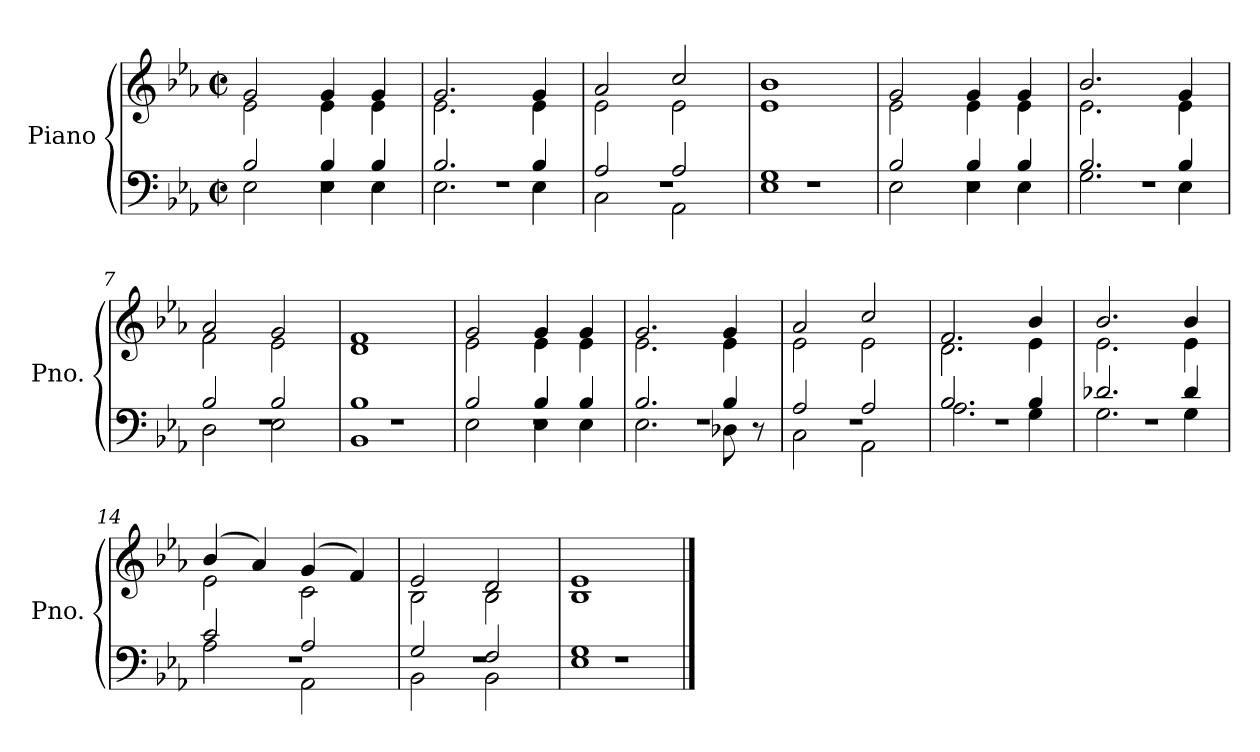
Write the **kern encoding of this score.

**kern	**kern
*part1	*part1
*staff2	*staff1
*I"Piano	*
*I'Pno.	*
*clefF4	*clefG2
*k[b-e-a-]	*k[b-e-a-]
*M2/2	*M2/2
*met(c|)	*met(c|)
=1	=1
*^	*^
*	*^	*	*
1r	2B-/	2E-\	2g/	2e-\
.	4B-/	4E-\	4g/	4e-\
.	4B-/	4E-\	4g/	4e-\
=2	=2	=2	=2	=2
1r	2.B-/	2.E-\	2.g/	2.e-\
.	4B-/	4E-\	4g/	4e-\
=3	=3	=3	=3	=3
1r	2A-/	2C\	2a-/	2e-\
.	2A-/	2AA-\	2cc/	2e-\
=4	=4	=4	=4	=4
1r	1G	1E-	1b-	1e-
=5	=5	=5	=5	=5
1r	2B-/	2E-\	2g/	2e-\
.	4B-/	4E-\	4g/	4e-\
.	4B-/	4E-\	4g/	4e-\
=6	=6	=6	=6	=6
1r	2.B-/	2.G\	2.b-/	2.e-\
.	4B-/	4E-\	4g/	4e-\
=7	=7	=7	=7	=7
1r	2B-/	2D\	2a-/	2f\
.	2B-/	2E-\	2g/	2e-\
=8	=8	=8	=8	=8
1r	1B-	1BB-	1f	1d
=9	=9	=9	=9	=9
1r	2B-/	2E-\	2g/	2e-\
.	4B-/	4E-\	4g/	4e-\
.	4B-/	4E-\	4g/	4e-\
=10	=10	=10	=10	=10
1r	2.B-/	2.E-\	2.g/	2.e-\
.	4B-/	8D-X\	4g/	4e-\
.	.	8r	.	.
=11	=11	=11	=11	=11
1r	2A-/	2C\	2a-/	2e-\
.	2A-/	2AA-\	2cc/	2e-\
!!LO:LB:g=z	!!
=12	=12	=12	=12	=12
1r	2.B-/	2.A-\	2.f/	2.d\
.	4B-/	4G\	4b-/	4e-\
=13	=13	=13	=13	=13
1r	2.d-X/	2.G\	2.b-/	2.e-\
.	4d-/	4G\	4b-/	4e-\
=14	=14	=14	=14	=14
1r	2c/	2A-\	(4b-/	2e-\
.	.	.	4a-/)	.
.	2A-/	2AA-\	(4g/	2c\
.	.	.	4f/)	.
=15	=15	=15	=15	=15
1r	2G/	2BB-\	2e-/	2B-\
.	2F/	2BB-\	2d/	2B-\
=16	=16	=16	=16	=16
1r	1G	1E-	1e-	1B-
*v	*v	*v	*	*
*	*v	*v
==	==
*-	*-
